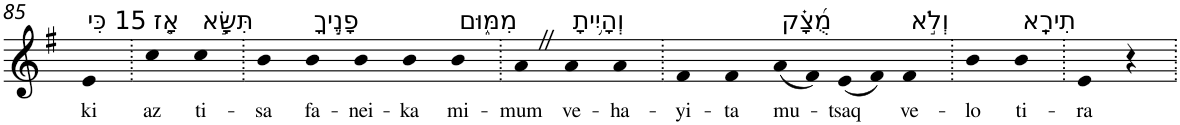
**kern	**text
*part1	*part1
*staff1	*staff1
*I"Piano	*
*I'Pno	*
!!LO:PB:g=z
*clefG2	*
*k[f#]	*
*G:	*
=85	=85
!LO:TX:a:t=15 כִּי	!
!	!LO:LY:b
4e	ki
=86.	=86.
!LO:TX:a:t=אָ֤ז	!
!	!LO:LY:b
4cc	az
!LO:TX:a:t=תִּשָּׂ֣א	!
!	!LO:LY:b
4cc	ti-
=87.	=87.
!	!LO:LY:b
4b	-sa
!LO:TX:a:t=פָנֶ֣יךָ	!
!	!LO:LY:b
4b	fa-
!	!LO:LY:b
4b	-nei-
!	!LO:LY:b
4b	-ka
!LO:TX:a:t=מִמּ֑וּם	!
!	!LO:LY:b
4b	mi-
=88.	=88.
!	!LO:LY:b
4aZ	-mum
!LO:TX:a:t=וְהָיִ֥יתָ	!
!	!LO:LY:b
4a	ve-
!	!LO:LY:b
4a	-ha-
=89.	=89.
!	!LO:LY:b
4f#	-yi-
!	!LO:LY:b
4f#	-ta
!LO:TX:a:t=מֻ֝צָ֗ק	!
!	!LO:LY:b
(8a	mu-
8f#)	.
!	!LO:LY:b
(8e	-tsaq
8f#)	.
!LO:TX:a:t=וְלֹ֣א	!
!	!LO:LY:b
4f#	ve-
=90.	=90.
!	!LO:LY:b
4b	-lo
!LO:TX:a:t=תִירָֽא	!
!	!LO:LY:b
4b	ti-
=91.	=91.
!	!LO:LY:b
4e	-ra
4r	.
=.	=.
*-	*-
